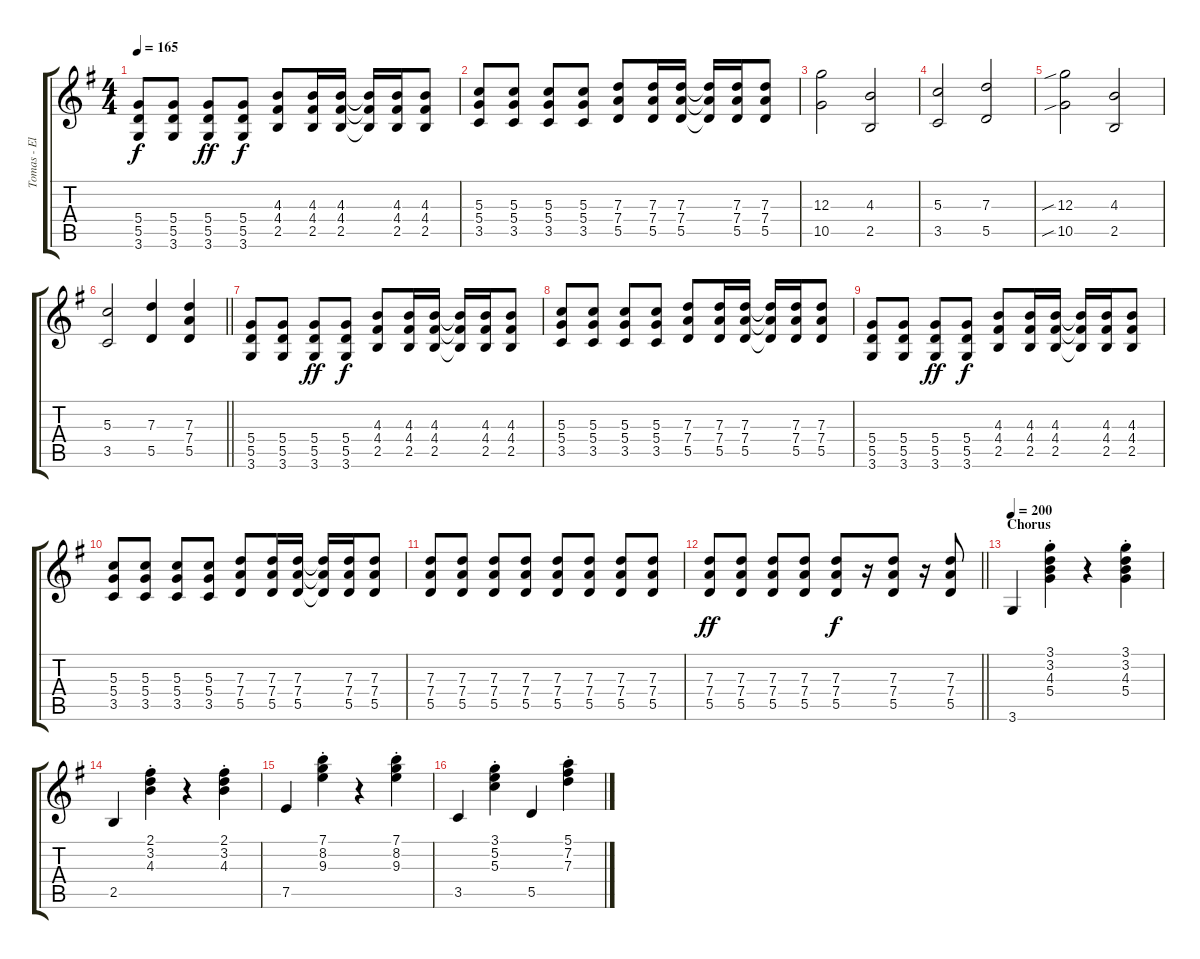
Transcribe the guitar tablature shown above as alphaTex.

\track ("Tomas - Elec. Guitar" "Tomas - El") {instrument electricguitarclean}
\staff {score tabs}
\tuning (E4 B3 G3 D3 A2 E2) {hide}
\ts (4 4)
\tempo 165
\clef g2
\ks g
(5.4 5.5 3.6).8{dy f} (5.4 5.5 3.6).8 (5.4 5.5 3.6).8{dy ff} (5.4 5.5 3.6).8{dy f} (4.3 4.4 2.5).8 (4.3 4.4 2.5).16 (4.3 4.4 2.5).16 (4.3{t} 4.4{t} 2.5{t}).16 (4.3 4.4 2.5).16 (4.3 4.4 2.5).8 |
(5.3 5.4 3.5).8 (5.3 5.4 3.5).8 (5.3 5.4 3.5).8 (5.3 5.4 3.5).8 (7.3 7.4 5.5).8 (7.3 7.4 5.5).16 (7.3 7.4 5.5).16 (7.3{t} 7.4{t} 5.5{t}).16 (7.3 7.4 5.5).16 (7.3 7.4 5.5).8 |
(12.3 10.5).2 (4.3 2.5).2 |
(5.3 3.5).2 (7.3 5.5).2 |
(12.3{sib} 10.5{sib}).2 (4.3 2.5).2 |
\barLineRight lightlight
(5.3 3.5).2 (7.3 5.5).4 (7.3 7.4 5.5).4 |
(5.4 5.5 3.6).8 (5.4 5.5 3.6).8 (5.4 5.5 3.6).8{dy ff} (5.4 5.5 3.6).8{dy f} (4.3 4.4 2.5).8 (4.3 4.4 2.5).16 (4.3 4.4 2.5).16 (4.3{t} 4.4{t} 2.5{t}).16 (4.3 4.4 2.5).16 (4.3 4.4 2.5).8 |
(5.3 5.4 3.5).8 (5.3 5.4 3.5).8 (5.3 5.4 3.5).8 (5.3 5.4 3.5).8 (7.3 7.4 5.5).8 (7.3 7.4 5.5).16 (7.3 7.4 5.5).16 (7.3{t} 7.4{t} 5.5{t}).16 (7.3 7.4 5.5).16 (7.3 7.4 5.5).8 |
(5.4 5.5 3.6).8 (5.4 5.5 3.6).8 (5.4 5.5 3.6).8{dy ff} (5.4 5.5 3.6).8{dy f} (4.3 4.4 2.5).8 (4.3 4.4 2.5).16 (4.3 4.4 2.5).16 (4.3{t} 4.4{t} 2.5{t}).16 (4.3 4.4 2.5).16 (4.3 4.4 2.5).8 |
(5.3 5.4 3.5).8 (5.3 5.4 3.5).8 (5.3 5.4 3.5).8 (5.3 5.4 3.5).8 (7.3 7.4 5.5).8 (7.3 7.4 5.5).16 (7.3 7.4 5.5).16 (7.3{t} 7.4{t} 5.5{t}).16 (7.3 7.4 5.5).16 (7.3 7.4 5.5).8 |
(7.3 7.4 5.5).8{volume 7} (7.3 7.4 5.5).8{volume 12} (7.3 7.4 5.5).8 (7.3 7.4 5.5).8 (7.3 7.4 5.5).8 (7.3 7.4 5.5).8 (7.3 7.4 5.5).8 (7.3 7.4 5.5).8 |
\barLineRight lightlight
(7.3 7.4 5.5).8{dy ff} (7.3 7.4 5.5).8 (7.3 7.4 5.5).8 (7.3 7.4 5.5).8 (7.3 7.4 5.5).8{dy f} r.16 (7.3 7.4 5.5).8 r.16 (7.3 7.4 5.5).8 |
\section ("" "Chorus")
\tempo 200
3.6.4{instrument electricguitarclean} (3.1{st} 3.2{st} 4.3{st} 5.4{st}).4 r.4 (3.1{st} 3.2{st} 4.3{st} 5.4{st}).4 |
2.5.4 (2.1{st} 3.2{st} 4.3{st}).4 r.4 (2.1{st} 3.2{st} 4.3{st}).4 |
7.5.4 (7.1{st} 8.2{st} 9.3{st}).4 r.4 (7.1{st} 8.2{st} 9.3{st}).4 |
3.5.4 (3.1{st} 5.2{st} 5.3{st}).4 5.5.4 (5.1{st} 7.2{st} 7.3{st}).4
